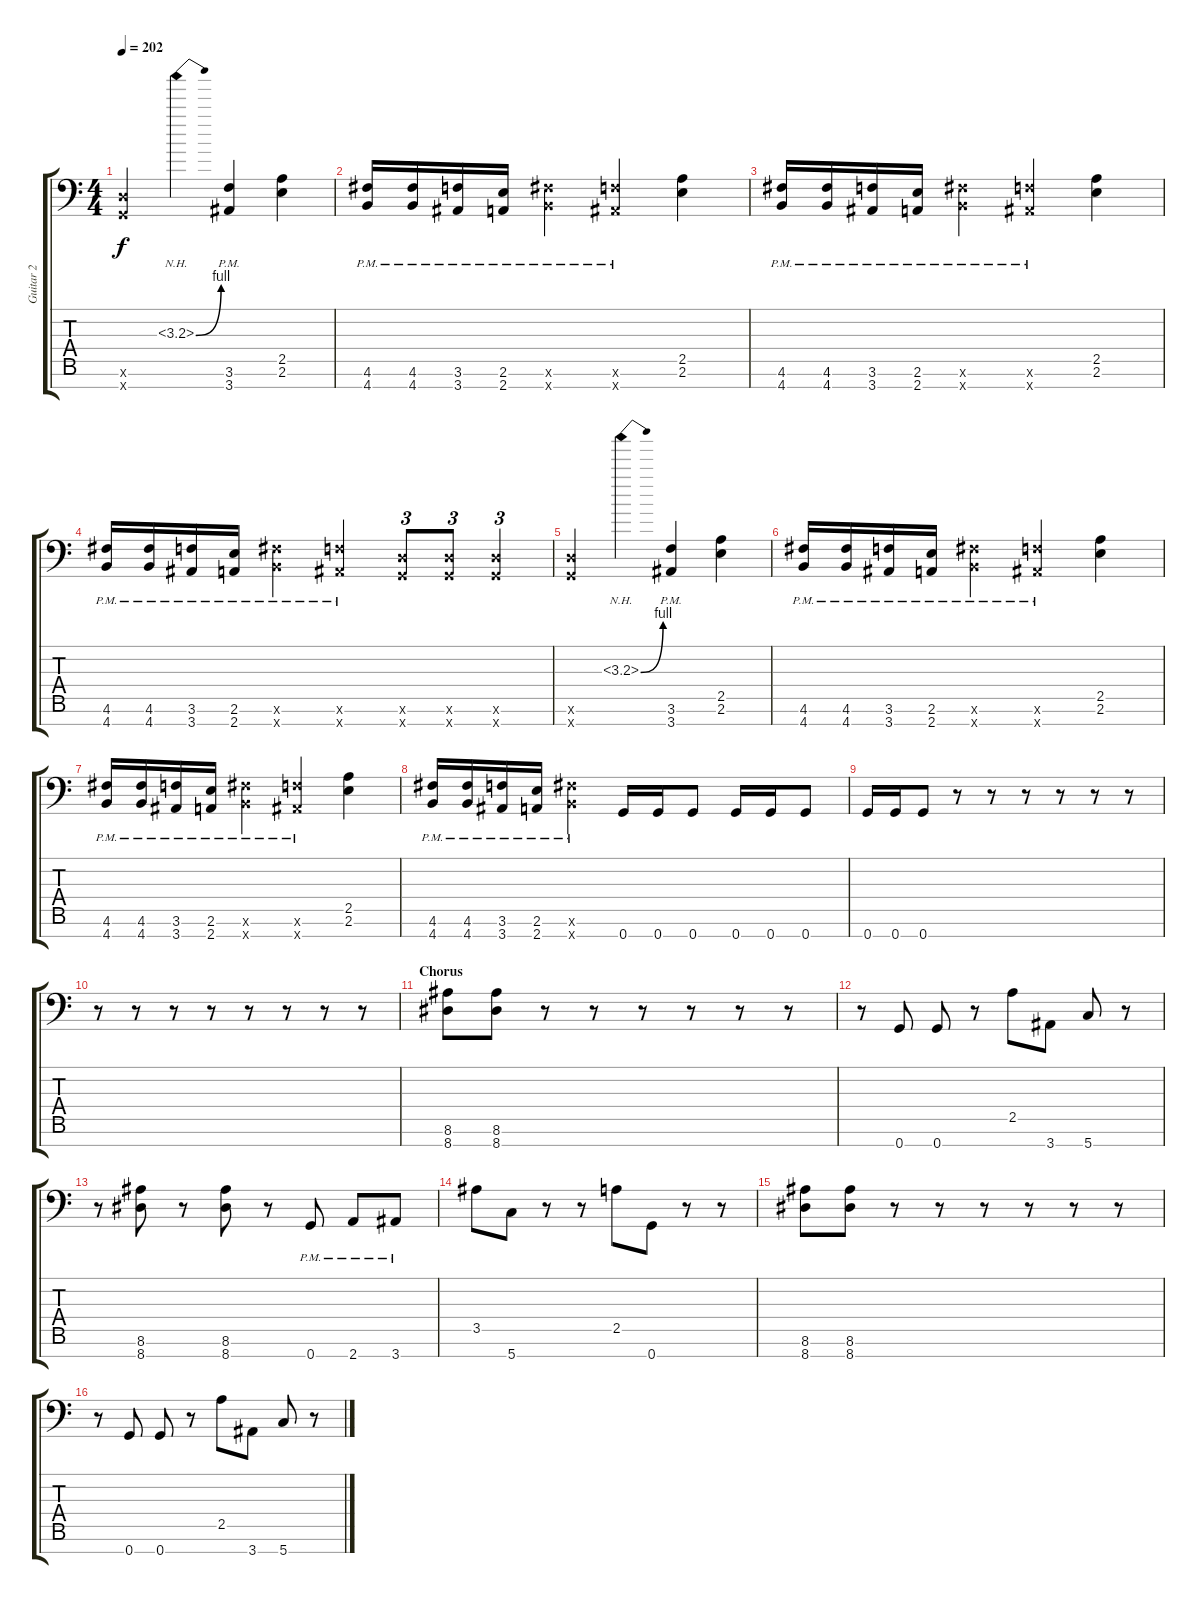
\track ("Guitar 2" "Guitar 2") {instrument distortionguitar}
\staff {score tabs}
\tuning (D4 A3 F3 C3 G2 D2 G1) {hide}
\ts (4 4)
\tempo 202
\clef f4
\ks c
(0.6{x} 0.7{x}).4{dy f} 3.3{be (bend 0 0 60 4) nh}.4 (3.6{pm} 3.7).4 (2.5 2.6).4 |
(4.6{pm} 4.7{pm}).16 (4.6{pm} 4.7{pm}).16 (3.6{pm} 3.7{pm}).16 (2.6{pm} 2.7{pm}).16 (4.6{pm x} 4.7{pm x}).4 (3.6{pm x} 3.7{pm x}).4 (2.5 2.6).4 |
(4.6{pm} 4.7{pm}).16 (4.6{pm} 4.7{pm}).16 (3.6{pm} 3.7{pm}).16 (2.6{pm} 2.7{pm}).16 (4.6{pm x} 4.7{pm x}).4 (3.6{pm x} 3.7{pm x}).4 (2.5 2.6).4 |
(4.6{pm} 4.7{pm}).16 (4.6{pm} 4.7{pm}).16 (3.6{pm} 3.7{pm}).16 (2.6{pm} 2.7{pm}).16 (4.6{pm x} 4.7{pm x}).4 (3.6{pm x} 3.7{pm x}).4 (0.6{x} 0.7{x}).8{tu (3 2)} (0.6{x} 0.7{x}).8{tu (3 2)} (0.6{x} 0.7{x}).4{tu (3 2)} |
(0.6{x} 0.7{x}).4 3.3{be (bend 0 0 60 4) nh}.4 (3.6 3.7{pm}).4 (2.5 2.6).4 |
(4.6{pm} 4.7{pm}).16 (4.6{pm} 4.7{pm}).16 (3.6{pm} 3.7{pm}).16 (2.6{pm} 2.7{pm}).16 (4.6{pm x} 4.7{pm x}).4 (3.6{pm x} 3.7{pm x}).4 (2.5 2.6).4 |
(4.6{pm} 4.7{pm}).16 (4.6{pm} 4.7{pm}).16 (3.6{pm} 3.7{pm}).16 (2.6{pm} 2.7{pm}).16 (4.6{pm x} 4.7{pm x}).4 (3.6{pm x} 3.7{pm x}).4 (2.5 2.6).4 |
(4.6{pm} 4.7{pm}).16 (4.6{pm} 4.7{pm}).16 (3.6{pm} 3.7{pm}).16 (2.6{pm} 2.7{pm}).16 (4.6{pm x} 4.7{pm x}).4 0.7.16 0.7.16 0.7.8 0.7.16 0.7.16 0.7.8 |
0.7.16 0.7.16 0.7.8 r.8 r.8 r.8 r.8 r.8 r.8 |
r.8 r.8 r.8 r.8 r.8 r.8 r.8 r.8 |
\section ("" "Chorus")
(8.6 8.7).8 (8.6 8.7).8 r.8 r.8 r.8 r.8 r.8 r.8 |
r.8 0.7.8 0.7.8 r.8 2.5.8 3.7.8 5.7.8 r.8 |
r.8 (8.6 8.7).8 r.8 (8.6 8.7).8 r.8 0.7{pm}.8 2.7{pm}.8 3.7{pm}.8 |
3.5.8 5.7.8 r.8 r.8 2.5.8 0.7.8 r.8 r.8 |
(8.6 8.7).8 (8.6 8.7).8 r.8 r.8 r.8 r.8 r.8 r.8 |
r.8 0.7.8 0.7.8 r.8 2.5.8 3.7.8 5.7.8 r.8
